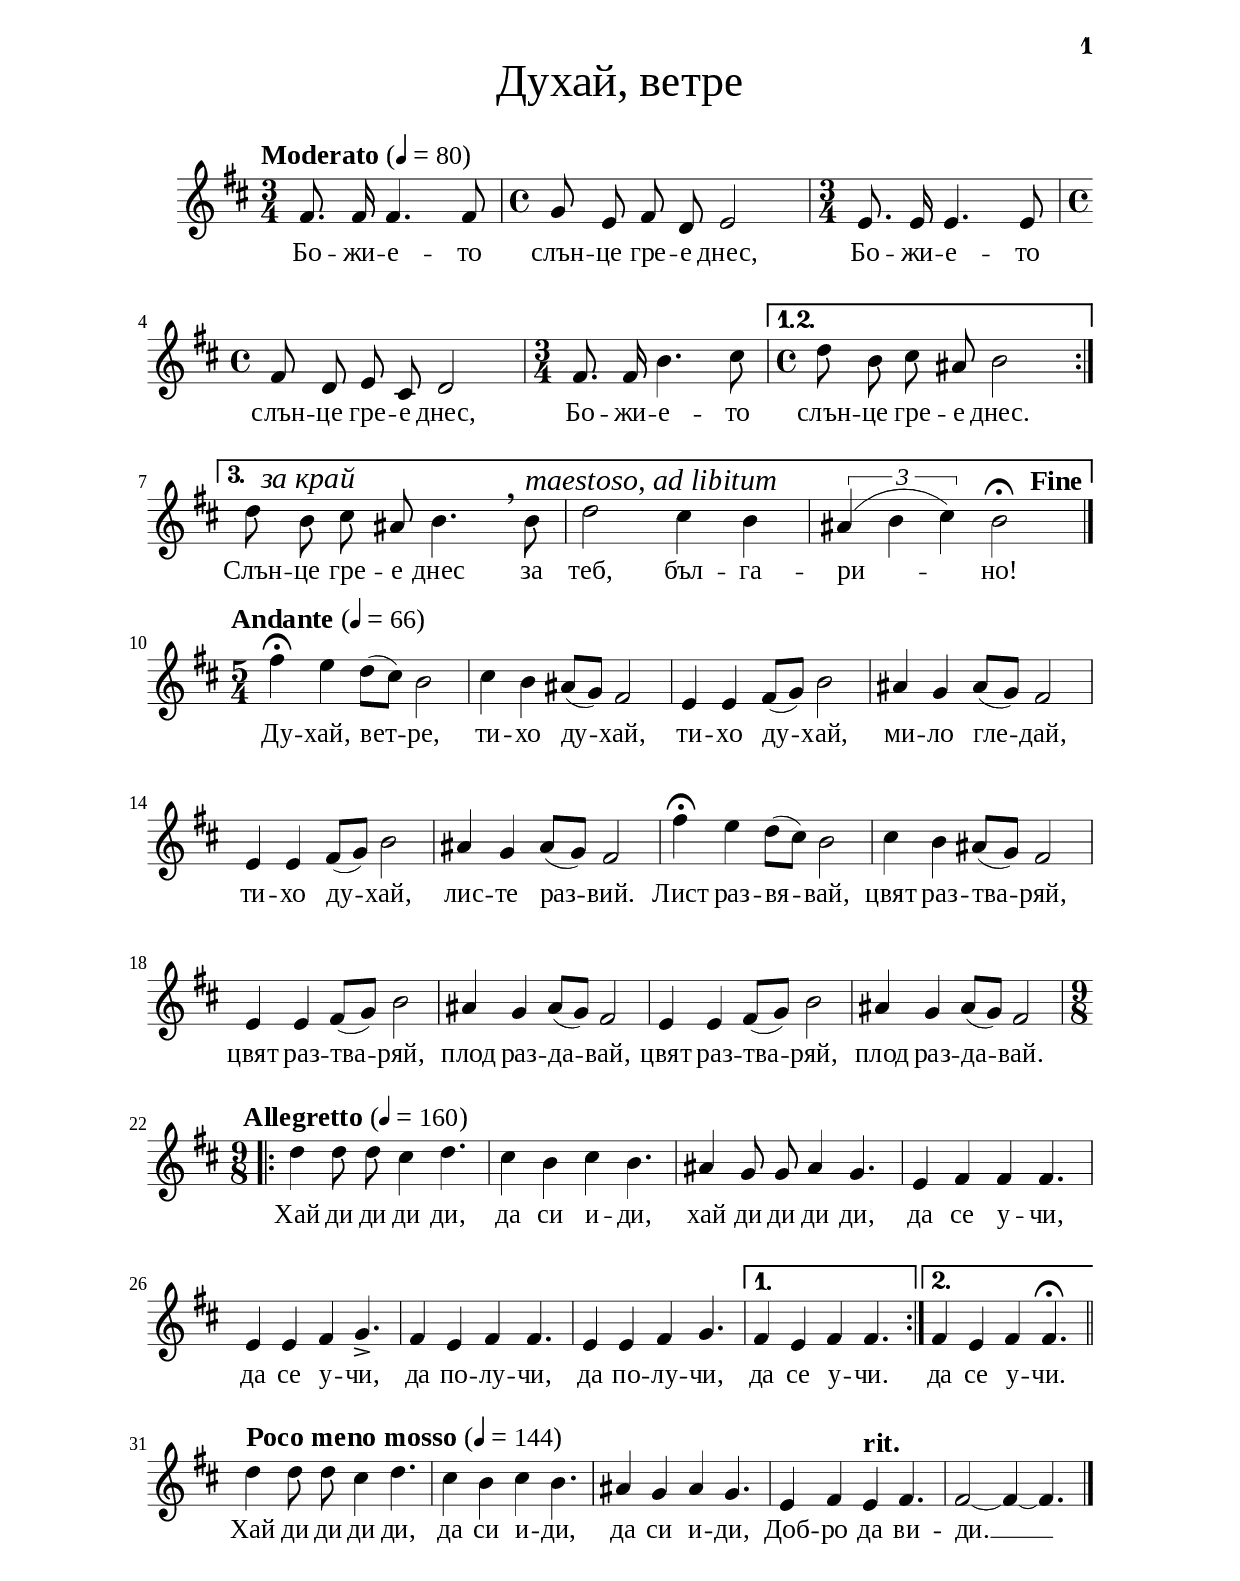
\version "2.24.4"

\include "include/globals.ily"

\bookpart {
  \label #'ref136
  \tocItem \markup "Духай, ветре"

    \include "include/bookpart-paper.ily"
  \score {
    \include "include/score-layout.ily"

    \new Voice \relative c' {
      \clef treble
      \key b \minor
      \time 3/4
      \tempoFunc "Moderato" 4 "80"
      \autoBeamOff

      \repeat volta 3 {
        fis8.  fis16  fis4.  fis8 | % 2
        \time 4/4  | % 2
        g8  e8  fis8  d8  e2
        | % 3
        \time 3/4  | % 3
        e8.  e16  e4.  e8 \break | % 4
        \time 4/4  | % 4
        fis8  d8  e8  cis8
        d2 | % 5
        \time 3/4  | % 5
        fis8.  fis16  b4.  cis8
        \time 4/4 |
      }
      \alternative {
        {
          d8  b8  cis8 ais8  b2 | \break
        }
        {
          d8^\markup \huge\italic {"  за край"}   b8 cis8  ais8  b4. \breathe b8^\markup \huge\italic {"maestoso, ad libitum"} |
          
          d2 cis4 b4 |


          \tweak direction #up \times 2/3 {
            \once \override Slur.positions = #'(1 . 1)
            \once \override Slur.height-limit = #5.91
            ais4 (  b4  cis4 )
          }
          \once \override Score.MetronomeMark.outside-staff-priority = #599
          \once \override Score.MetronomeMark.X-extent=#'(-3.5 . 0)
          \tempo "Fine" b2 ^\fermata
        }
      } \break  \bar "|."

      \once \override Staff.TimeSignature.break-visibility = ##(#f #t #t)
      \time 5/4 \tempoFunc "Andante" 4 "66" fis'4 ^\fermata
      e4  d8 [ ( cis8 ) ] b2 |
      cis4  b4  ais8 ( [  g8 ) ]  fis2 |
      e4  e4 fis8 ( [  g8 ) ] b2 |
      ais4 g4  ais8 ( [  g8 ) ]  fis2 |  \break
      e4 e4  fis8 ( [  g8 ) ]  b2 |
      ais4  g4  ais8 ( [  g8 ) ]  fis2 |
      fis'4 ^\fermata  e4  d8 ( [
      cis8 ) ]  b2 |
      cis4 b4  ais8 ( [  g8 ) ]  fis2 | \break
      e4 e4  fis8 ( [  g8 ) ] b2 |
      ais4  g4  ais8 ( [  g8 ) ]  fis2 |
      e4  e4  fis8 ( [  g8 ) ] b2 |
      ais4  g4  ais8 ( [  g8 ) ]  fis2 |  \break
      \repeat volta 2 {
        \time 9/8 \tempoFunc "  Allegretto" 4 "160"  d'4
        d8  d8  cis4 d4. |
        cis4  b4  cis4 b4. |
        ais4  g8  g8 ais4  g4. |
        e4 fis4 fis4  fis4. | \break
        e4  e4  fis4 g4. -> |
        fis4  e4  fis4 fis4. |
        e4  e4  fis4  g4.
      }

      \alternative {
        {
          fis4  e4  fis4  fis4.
        }
        {
          fis4  e4  fis4  fis4.^\fermata \bar "||" \break
        }
      }

      \tempoFunc "Poco meno mosso" 4 "144" d'4 d8 d8 cis4 d4. |
      cis4  b4
      cis4  b4.  ais4  g4  ais4
      g4.  e4   fis4
      \tempo "rit." e4  fis4.
      fis2 ~  fis4 ~ fis4.\break  \bar "|."
    }

    \addlyrics {
      Бо -- жи -- е -- то слън -- це гре --
      е днес, Бо -- жи -- е -- то слън --
      це гре -- е днес, Бо -- жи -- е --
      то слън  -- це гре -- е днес. Слън
      -- це гре -- е днес за теб, бъл --
      га -- ри  --  но! Ду -- хай, вет
      -- ре, ти -- хо ду -- хай, ти
      -- хо ду -- хай, ми -- ло гле
      -- дай, ти -- хо ду -- хай,
      лис -- те раз -- вий. Лист раз
      -- вя -- вай, цвят раз -- тва
      -- ряй, цвят раз -- тва --
      ряй, плод раз -- да -- вай,
      цвят раз -- тва -- ряй, плод
      раз -- да -- вай. Хай ди ди ди
      ди, да си и -- ди, хай ди ди ди
      ди, да се у -- чи, да се у -- чи,
      да по -- лу -- чи, да по -- лу --
      чи, да се у -- чи. да се у -- чи.
      Хай ди ди ди ди, да си и -- ди,
      да си и -- ди, Доб -- ро да ви --
      ди. __
    }

    \header {
      title = \titleFunc #'ref_desc_8 "Духай, ветре" "Duhaj, vetre"
    }

    \midi{}

  } % score

  \markup \dc-one "D.C. al Fine"


} % bookpart
